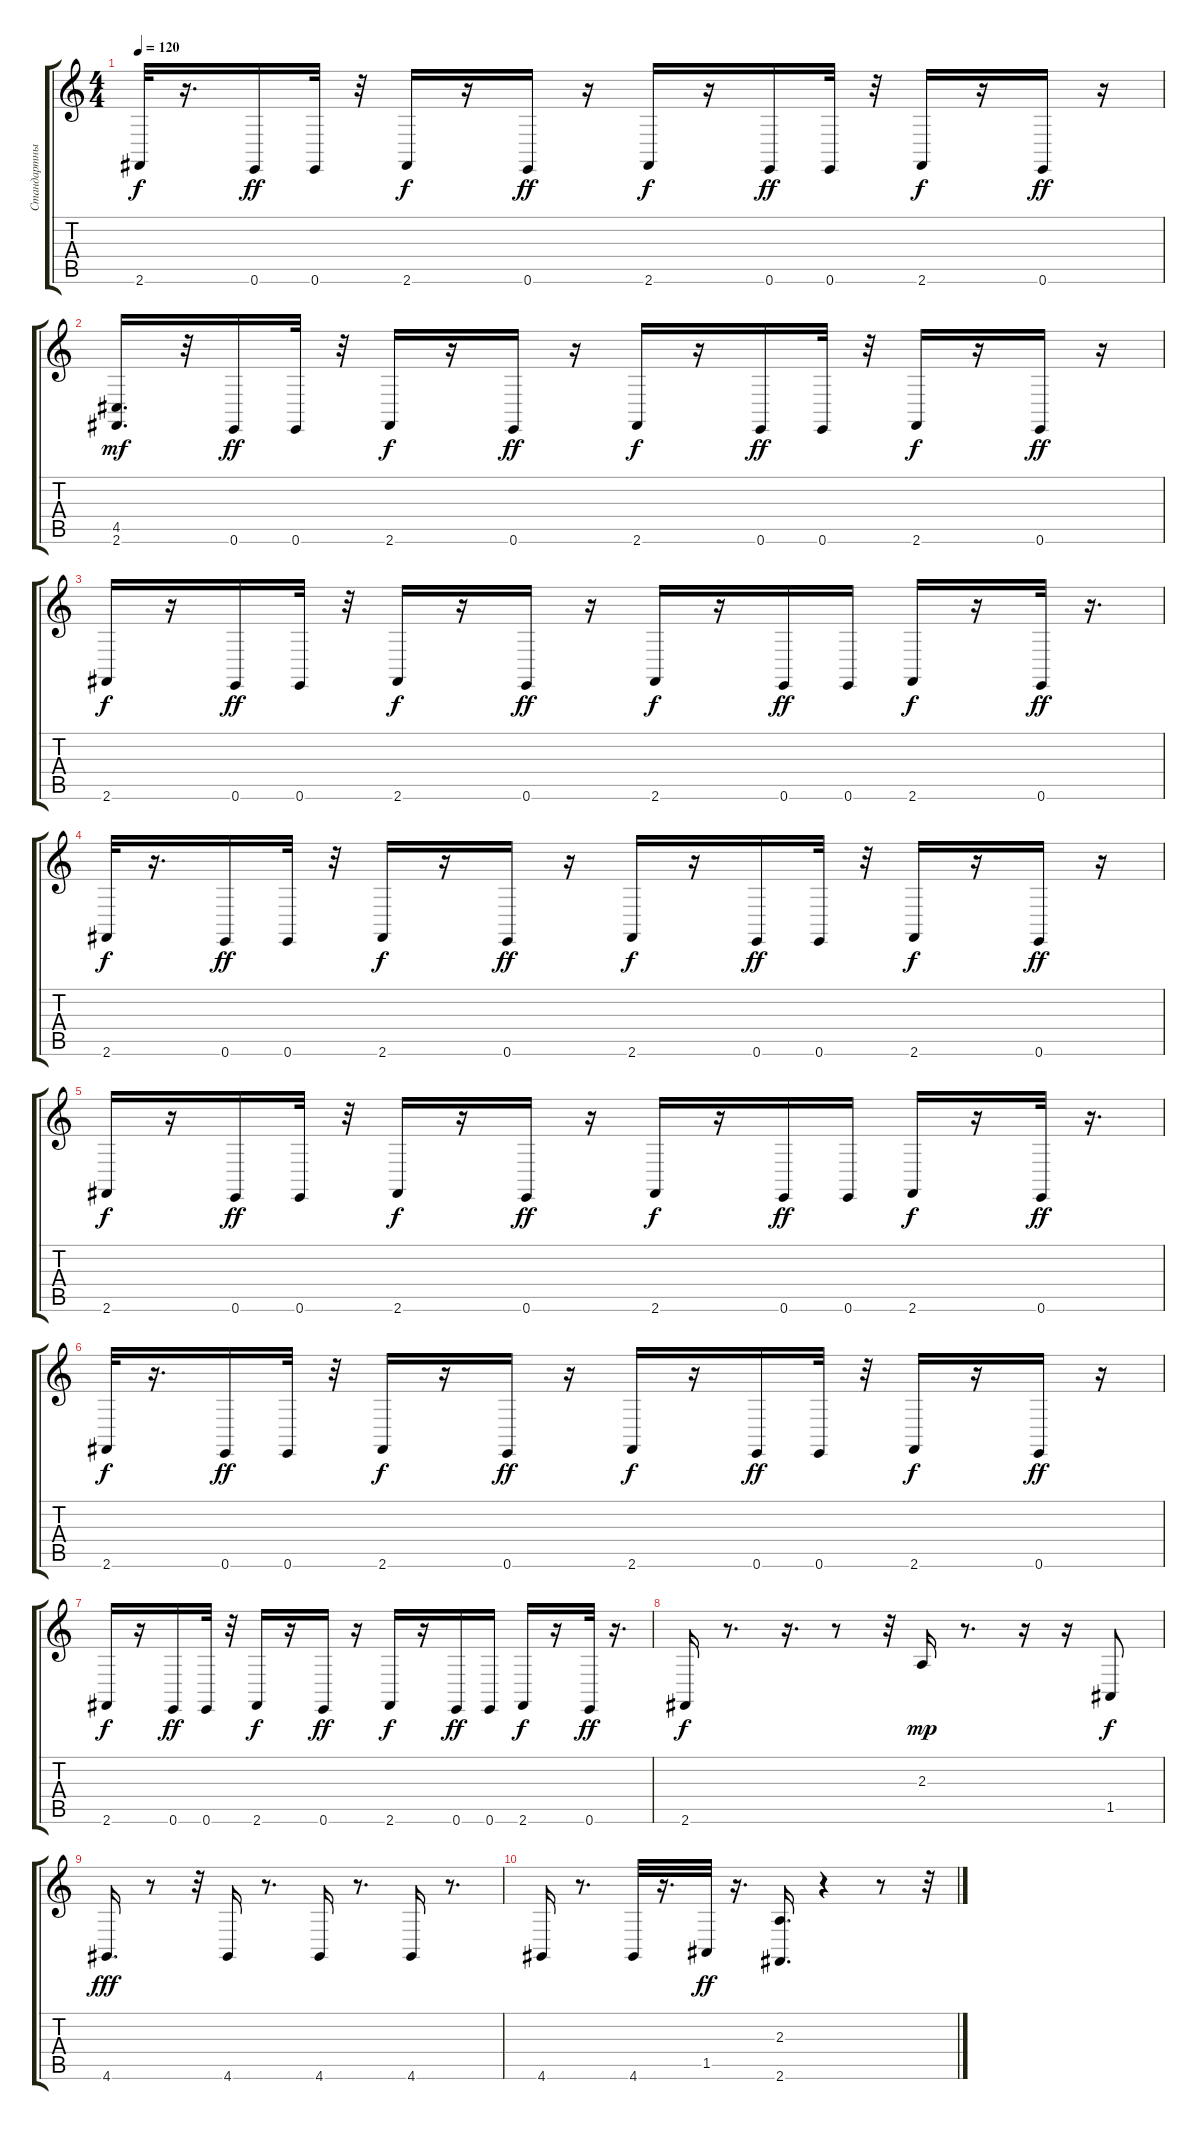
\track ("Стандартный Набор" "Стандартны") {instrument synthdrum}
\staff {score tabs}
\tuning (E4 B3 G3 D3 A2 E2) {hide}
\ts (4 4)
\tempo 120
\clef g2
\ks c
2.6.32{dy f} r.16{d} 0.6.16{dy ff} 0.6.32 r.32 2.6.16{dy f} r.16 0.6.16{dy ff} r.16 2.6.16{dy f} r.16 0.6.16{dy ff} 0.6.32 r.32 2.6.16{dy f} r.16 0.6.16{dy ff} r.16 |
(4.5 2.6).16{d dy mf} r.32 0.6.16{dy ff} 0.6.32 r.32 2.6.16{dy f} r.16 0.6.16{dy ff} r.16 2.6.16{dy f} r.16 0.6.16{dy ff} 0.6.32 r.32 2.6.16{dy f} r.16 0.6.16{dy ff} r.16 |
2.6.16{dy f} r.16 0.6.16{dy ff} 0.6.32 r.32 2.6.16{dy f} r.16 0.6.16{dy ff} r.16 2.6.16{dy f} r.16 0.6.16{dy ff} 0.6.16 2.6.16{dy f} r.16 0.6.32{dy ff} r.16{d} |
2.6.32{dy f} r.16{d} 0.6.16{dy ff} 0.6.32 r.32 2.6.16{dy f} r.16 0.6.16{dy ff} r.16 2.6.16{dy f} r.16 0.6.16{dy ff} 0.6.32 r.32 2.6.16{dy f} r.16 0.6.16{dy ff} r.16 |
2.6.16{dy f} r.16 0.6.16{dy ff} 0.6.32 r.32 2.6.16{dy f} r.16 0.6.16{dy ff} r.16 2.6.16{dy f} r.16 0.6.16{dy ff} 0.6.16 2.6.16{dy f} r.16 0.6.32{dy ff} r.16{d} |
2.6.32{dy f} r.16{d} 0.6.16{dy ff} 0.6.32 r.32 2.6.16{dy f} r.16 0.6.16{dy ff} r.16 2.6.16{dy f} r.16 0.6.16{dy ff} 0.6.32 r.32 2.6.16{dy f} r.16 0.6.16{dy ff} r.16 |
2.6.16{dy f} r.16 0.6.16{dy ff} 0.6.32 r.32 2.6.16{dy f} r.16 0.6.16{dy ff} r.16 2.6.16{dy f} r.16 0.6.16{dy ff} 0.6.16 2.6.16{dy f} r.16 0.6.32{dy ff} r.16{d} |
2.6.16{dy f} r.8{d} r.16{d} r.8 r.32 2.3.16{dy mp} r.8{d} r.16 r.16 1.5.8{dy f} |
4.6.16{d dy fff} r.8 r.32 4.6.16 r.8{d} 4.6.16 r.8{d} 4.6.16 r.8{d} |
4.6.16 r.8{d} 4.6.32 r.16{d} 1.5.32{dy ff} r.16{d} (2.3 2.6).16{d} r.4 r.8 r.32
